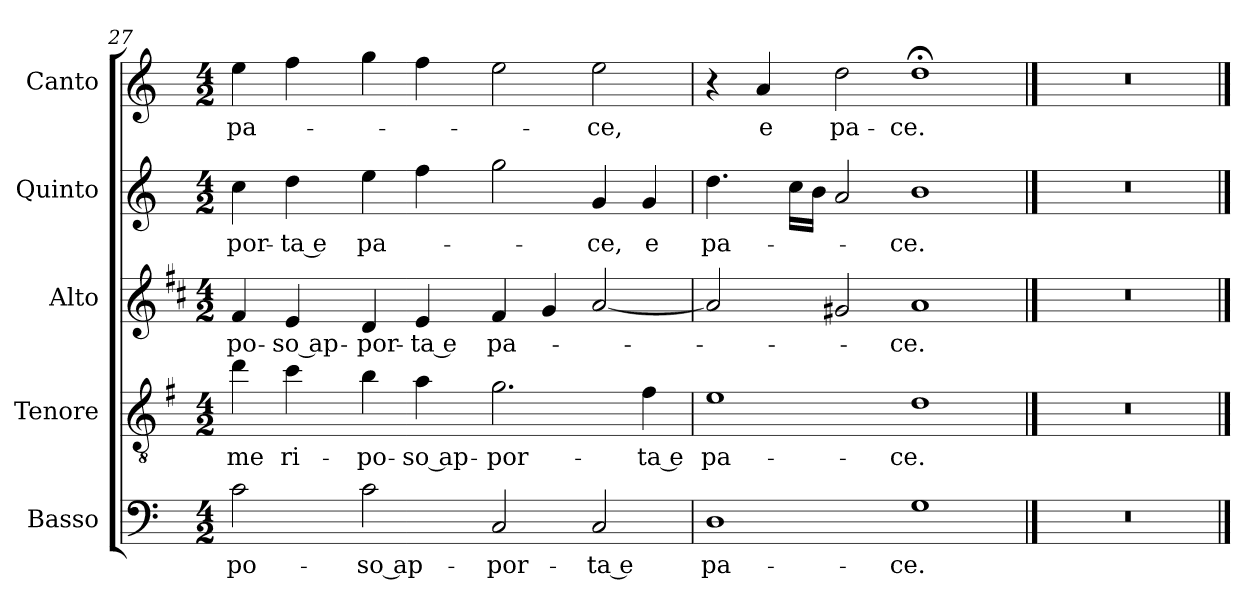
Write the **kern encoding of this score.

**kern	**text	**kern	**text	**kern	**text	**kern	**text	**kern	**text
*part5	*part5	*part4	*part4	*part3	*part3	*part2	*part2	*part1	*part1
*staff5	*staff5	*staff4	*staff4	*staff3	*staff3	*staff2	*staff2	*staff1	*staff1
*I"Basso	*	*I"Tenore	*	*I"Alto	*	*I"Quinto	*	*I"Canto	*
*I'B	*	*I'T	*	*I'A	*	*	*	*I'C	*
*clefF4	*	*clefGv2	*	*clefG2	*	*clefG2	*	*clefG2	*
*	*	*ITrd4c7	*	*ITrd1c2	*	*	*	*	*
*k[]	*	*k[]	*	*k[]	*	*k[]	*	*k[]	*
*C:	*	*C:	*	*C:	*	*C:	*	*C:	*
*M4/2	*	*M4/2	*	*M4/2	*	*M4/2	*	*M4/2	*
=27	=27	=27	=27	=27	=27	=27	=27	=27	=27
!	!LO:LY:b	!	!LO:LY:b	!	!LO:LY:b	!	!LO:LY:b	!	!LO:LY:b
2c\	-po-	4g\	-me	4e/	-po-	4cc\	-por-	4ee\	pa-
!	!	!	!LO:LY:b	!	!LO:LY:b	!	!LO:LY:b	!	!
.	.	4f\	ri-	4d/	-so ap-	4dd\	-ta e	4ff\	.
!	!LO:LY:b	!	!LO:LY:b	!	!LO:LY:b	!	!LO:LY:b	!	!
2c\	-so ap-	4e\	-po-	4c/	-por-	4ee\	pa-	4gg\	.
!	!	!	!LO:LY:b	!	!LO:LY:b	!	!	!	!
.	.	4d\	-so ap-	4d/	-ta e	4ff\	.	4ff\	.
!	!LO:LY:b	!	!LO:LY:b	!	!LO:LY:b	!	!	!	!
2C/	-por-	2.c\	-por-	4e/	pa-	2gg\	.	2ee\	.
.	.	.	.	4f/	.	.	.	.	.
!	!LO:LY:b	!	!	!	!	!	!LO:LY:b	!	!LO:LY:b
2C/	-ta e	.	.	[2g/	.	4g/	-ce,	2ee\	-ce,
!	!	!	!LO:LY:b	!	!	!	!LO:LY:b	!	!
.	.	4B\	-ta e	.	.	4g/	e	.	.
=28	=28	=28	=28	=28	=28	=28	=28	=28	=28
!	!LO:LY:b	!	!LO:LY:b	!	!	!	!LO:LY:b	!	!
1D	pa-	1A	pa-	2g/]	.	4.dd\	pa-	4r	.
!	!	!	!	!	!	!	!	!	!LO:LY:b
.	.	.	.	.	.	.	.	4a/	e
.	.	.	.	.	.	16cc\LL	.	.	.
.	.	.	.	.	.	16b\JJ	.	.	.
!	!	!	!	!	!	!	!	!	!LO:LY:b
.	.	.	.	2f#X/	.	2a/	.	2dd\	pa-
!	!LO:LY:b	!	!LO:LY:b	!	!LO:LY:b	!	!LO:LY:b	!	!LO:LY:b
1G	-ce.	1G	-ce.	1g	-ce.	1b	-ce.	1dd;<	-ce.
==29	==29	==29	==29	==29	==29	==29	==29	==29	==29
0r	.	0r	.	0r	.	0r	.	0r	.
==	==	==	==	==	==	==	==	==	==
*-	*-	*-	*-	*-	*-	*-	*-	*-	*-
